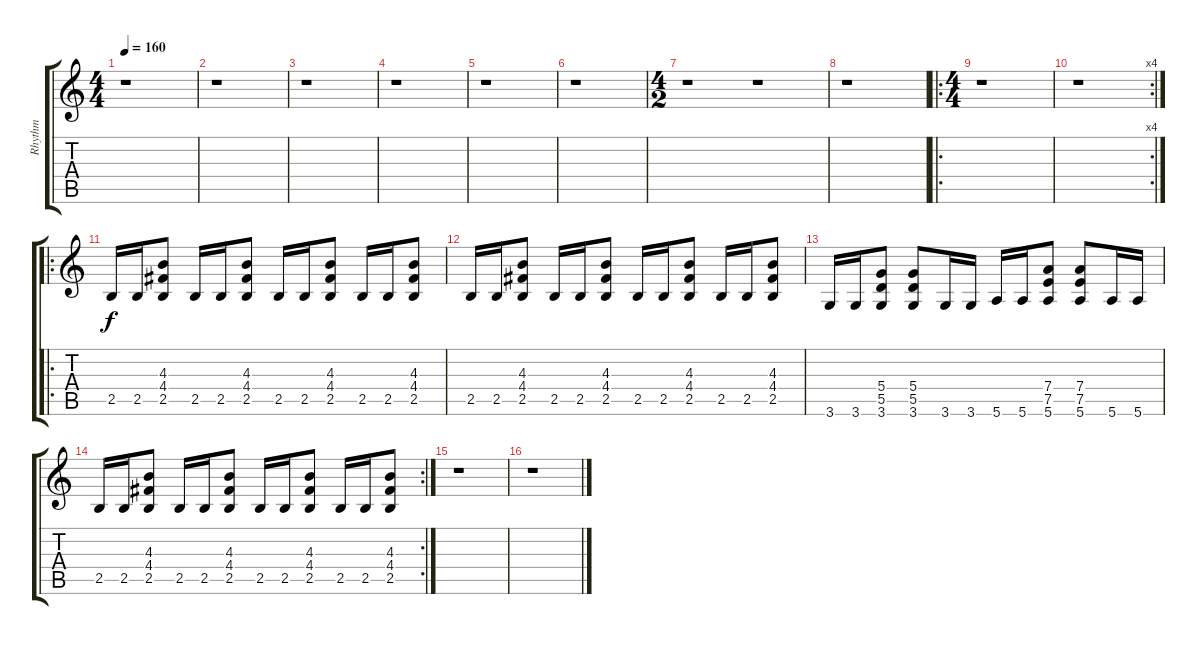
\track ("Rhythm" "Rhythm") {instrument distortionguitar}
\staff {score tabs}
\tuning (E4 B3 G3 D3 A2 E2) {hide}
\ts (4 4)
\tempo 160
\clef g2
\ks c
r.1{dy f} |
r.1 |
r.1 |
r.1 |
r.1 |
r.1 |
\ts (4 2)
r.1 r.1 |
r.1 |
\ro
\ts (4 4)
r.1 |
\rc 4
r.1 |
\ro
2.5.16 2.5.16 (4.3 4.4 2.5).8 2.5.16 2.5.16 (4.3 4.4 2.5).8 2.5.16 2.5.16 (4.3 4.4 2.5).8 2.5.16 2.5.16 (4.3 4.4 2.5).8 |
2.5.16 2.5.16 (4.3 4.4 2.5).8 2.5.16 2.5.16 (4.3 4.4 2.5).8 2.5.16 2.5.16 (4.3 4.4 2.5).8 2.5.16 2.5.16 (4.3 4.4 2.5).8 |
3.6.16 3.6.16 (5.4 5.5 3.6).8 (5.4 5.5 3.6).8 3.6.16 3.6.16 5.6.16 5.6.16 (7.4 7.5 5.6).8 (7.4 7.5 5.6).8 5.6.16 5.6.16 |
\rc 2
2.5.16 2.5.16 (4.3 4.4 2.5).8 2.5.16 2.5.16 (4.3 4.4 2.5).8 2.5.16 2.5.16 (4.3 4.4 2.5).8 2.5.16 2.5.16 (4.3 4.4 2.5).8 |
r.1 |
r.1
